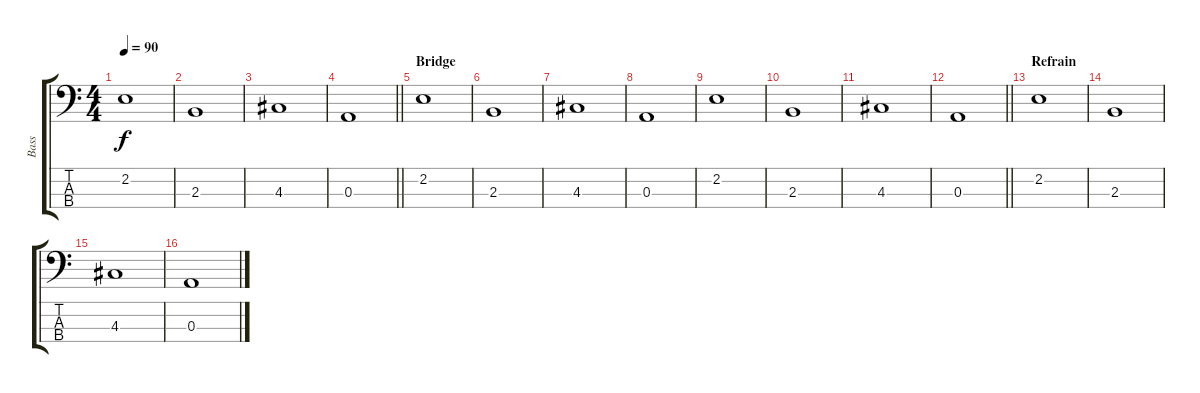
\track ("Bass" "Bass") {instrument electricbassfinger}
\staff {score tabs}
\tuning (G2 D2 A1 E1) {hide}
\ts (4 4)
\tempo 90
\clef f4
\ks c
2.2.1{dy f} |
2.3.1 |
4.3.1 |
\barLineRight lightlight
0.3.1 |
\section ("" "Bridge")
2.2.1 |
2.3.1 |
4.3.1 |
0.3.1 |
2.2.1 |
2.3.1 |
4.3.1 |
\barLineRight lightlight
0.3.1 |
\section ("" "Refrain")
2.2.1 |
2.3.1 |
4.3.1 |
0.3.1
